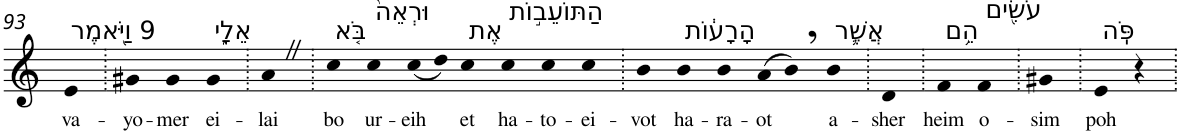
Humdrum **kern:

**kern	**text
*part1	*part1
*staff1	*staff1
*I"Piano	*
*I'Pno	*
!!LO:PB:g=z
*clefG2	*
*k[]	*
=93	=93
!LO:TX:a:t=9 וַיֹּ֖אמֶר	!
!	!LO:LY:b
4e	va-
=94.	=94.
!	!LO:LY:b
4g#X	-yo-
!	!LO:LY:b
4g#	-mer
!LO:TX:a:t=אֵלָ֑י	!
!	!LO:LY:b
4g#	ei-
=95.	=95.
!	!LO:LY:b
4aZ	-lai
=96.	=96.
!LO:TX:a:t=בֹּ֤א	!
!	!LO:LY:b
4cc	bo
!LO:TX:a:t=וּרְאֵה֙	!
!	!LO:LY:b
4cc	ur-
!	!LO:LY:b
(<8cc	-eih
8dd)	.
!LO:TX:a:t=אֶת	!
!	!LO:LY:b
4cc	et
!LO:TX:a:t=הַתּוֹעֵב֣וֹת	!
!	!LO:LY:b
4cc	ha-
!	!LO:LY:b
4cc	-to-
!	!LO:LY:b
4cc	-ei-
=97.	=97.
!	!LO:LY:b
4b	-vot
!LO:TX:a:t=הָרָע֔וֹת	!
!	!LO:LY:b
4b	ha-
!	!LO:LY:b
4b	-ra-
!	!LO:LY:b
(>8a	-ot
8b,)	.
!LO:TX:a:t=אֲשֶׁ֛ר	!
!	!LO:LY:b
4b	a-
=98.	=98.
!	!LO:LY:b
4d	-sher
=99.	=99.
!LO:TX:a:t=הֵ֥ם	!
!	!LO:LY:b
4f	heim
!LO:TX:a:t=עֹשִׂ֖ים	!
!	!LO:LY:b
4f	o-
=100.	=100.
!	!LO:LY:b
4g#X	-sim
=101.	=101.
!LO:TX:a:t=פֹּֽה	!
!	!LO:LY:b
4e	poh
4r	.
=.	=.
*-	*-
